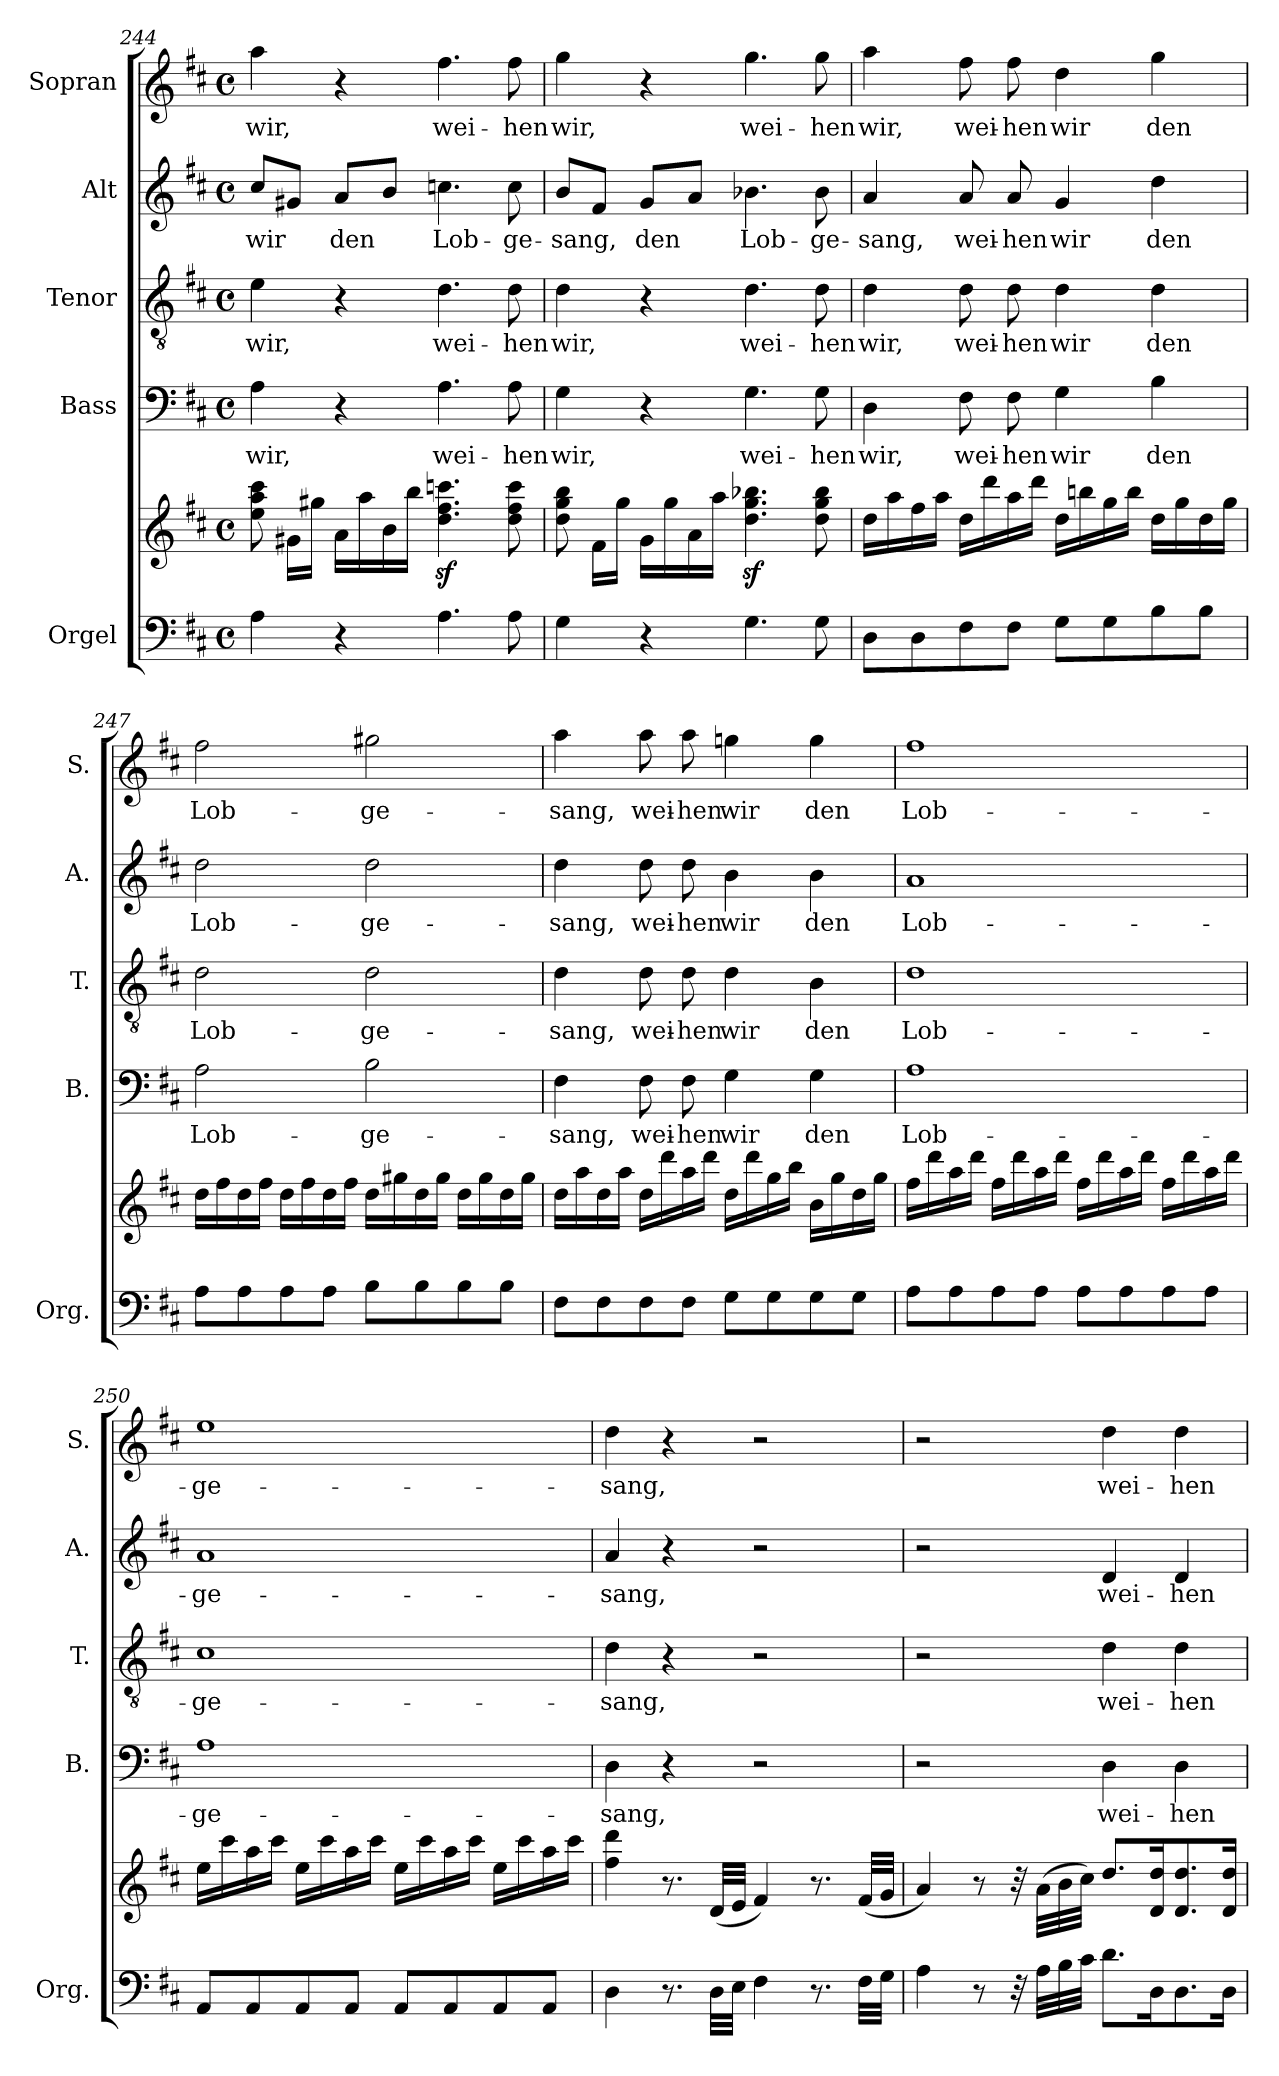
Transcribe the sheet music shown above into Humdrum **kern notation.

**kern	**kern	**kern	**text	**kern	**text	**kern	**text	**kern	**text
*part5	*part5	*part4	*part4	*part3	*part3	*part2	*part2	*part1	*part1
*staff6	*staff5	*staff4	*staff4	*staff3	*staff3	*staff2	*staff2	*staff1	*staff1
*I"Orgel	*	*I"Bass	*	*I"Tenor	*	*I"Alt	*	*I"Sopran	*
*I'Org.	*	*I'B.	*	*I'T.	*	*I'A.	*	*I'S.	*
*clefF4	*clefG2	*clefF4	*	*clefGv2	*	*clefG2	*	*clefG2	*
*k[f#c#]	*k[f#c#]	*k[f#c#]	*	*k[f#c#]	*	*k[f#c#]	*	*k[f#c#]	*
*D:	*D:	*D:	*	*D:	*	*D:	*	*D:	*
*M4/4	*M4/4	*M4/4	*	*M4/4	*	*M4/4	*	*M4/4	*
*met(c)	*met(c)	*met(c)	*	*met(c)	*	*met(c)	*	*met(c)	*
=244	=244	=244	=244	=244	=244	=244	=244	=244	=244
!	!	!	!LO:LY:b	!	!LO:LY:b	!	!LO:LY:b	!	!LO:LY:b
4A\	8ee\ 8aa\ 8ccc#\	4A\	wir,	4e\	wir,	8cc#/L	wir	4aa\	wir,
.	16g#X\LL	.	.	.	.	8g#X/J	.	.	.
.	16gg#X\JJ	.	.	.	.	.	.	.	.
!	!	!	!	!	!	!	!LO:LY:b	!	!
4r	16a\LL	4r	.	4r	.	8a/L	den	4r	.
.	16aa\	.	.	.	.	.	.	.	.
.	16b\	.	.	.	.	8b/J	.	.	.
.	16bb\JJ	.	.	.	.	.	.	.	.
!	!	!	!LO:LY:b	!	!LO:LY:b	!	!LO:LY:b	!	!LO:LY:b
4.A\	4.dd\z< 4.ff#\z< 4.cccn\z<	4.A\	wei-	4.d\	wei-	4.ccn\	Lob-	4.ff#\	wei-
!	!	!	!LO:LY:b	!	!LO:LY:b	!	!LO:LY:b	!	!LO:LY:b
8A\	8dd\ 8ff#\ 8ccc\	8A\	-hen	8d\	-hen	8cc\	-ge-	8ff#\	-hen
=245	=245	=245	=245	=245	=245	=245	=245	=245	=245
!	!	!	!LO:LY:b	!	!LO:LY:b	!	!LO:LY:b	!	!LO:LY:b
4G\	8dd\ 8gg\ 8bb\	4G\	wir,	4d\	wir,	8b/L	-sang,	4gg\	wir,
.	16f#\LL	.	.	.	.	8f#/J	.	.	.
.	16gg\JJ	.	.	.	.	.	.	.	.
!	!	!	!	!	!	!	!LO:LY:b	!	!
4r	16g\LL	4r	.	4r	.	8g/L	den	4r	.
.	16gg\	.	.	.	.	.	.	.	.
.	16a\	.	.	.	.	8a/J	.	.	.
.	16aa\JJ	.	.	.	.	.	.	.	.
!	!	!	!LO:LY:b	!	!LO:LY:b	!	!LO:LY:b	!	!LO:LY:b
4.G\	4.dd\z< 4.gg\z< 4.bb-X\z<	4.G\	wei-	4.d\	wei-	4.b-X\	Lob-	4.gg\	wei-
!	!	!	!LO:LY:b	!	!LO:LY:b	!	!LO:LY:b	!	!LO:LY:b
8G\	8dd\ 8gg\ 8bb-\	8G\	-hen	8d\	-hen	8b-\	-ge-	8gg\	-hen
=246	=246	=246	=246	=246	=246	=246	=246	=246	=246
!	!	!	!LO:LY:b	!	!LO:LY:b	!	!LO:LY:b	!	!LO:LY:b
8D\L	16dd\LL	4D\	wir,	4d\	wir,	4a/	-sang,	4aa\	wir,
.	16aa\	.	.	.	.	.	.	.	.
8D\	16ff#\	.	.	.	.	.	.	.	.
.	16aa\JJ	.	.	.	.	.	.	.	.
!	!	!	!LO:LY:b	!	!LO:LY:b	!	!LO:LY:b	!	!LO:LY:b
8F#\	16dd\LL	8F#\	wei-	8d\	wei-	8a/	wei-	8ff#\	wei-
.	16ddd\	.	.	.	.	.	.	.	.
!	!	!	!LO:LY:b	!	!LO:LY:b	!	!LO:LY:b	!	!LO:LY:b
8F#\J	16aa\	8F#\	-hen	8d\	-hen	8a/	-hen	8ff#\	-hen
.	16ddd\JJ	.	.	.	.	.	.	.	.
!	!	!	!LO:LY:b	!	!LO:LY:b	!	!LO:LY:b	!	!LO:LY:b
8G\L	16dd\LL	4G\	wir	4d\	wir	4g/	wir	4dd\	wir
.	16bbn\	.	.	.	.	.	.	.	.
8G\	16gg\	.	.	.	.	.	.	.	.
.	16bb\JJ	.	.	.	.	.	.	.	.
!	!	!	!LO:LY:b	!	!LO:LY:b	!	!LO:LY:b	!	!LO:LY:b
8B\	16dd\LL	4B\	den	4d\	den	4dd\	den	4gg\	den
.	16gg\	.	.	.	.	.	.	.	.
8B\J	16dd\	.	.	.	.	.	.	.	.
.	16gg\JJ	.	.	.	.	.	.	.	.
!!LO:LB:g=z
=247	=247	=247	=247	=247	=247	=247	=247	=247	=247
!	!	!	!LO:LY:b	!	!LO:LY:b	!	!LO:LY:b	!	!LO:LY:b
8A\L	16dd\LL	2A\	Lob-	2d\	Lob-	2dd\	Lob-	2ff#\	Lob-
.	16ff#\	.	.	.	.	.	.	.	.
8A\	16dd\	.	.	.	.	.	.	.	.
.	16ff#\JJ	.	.	.	.	.	.	.	.
8A\	16dd\LL	.	.	.	.	.	.	.	.
.	16ff#\	.	.	.	.	.	.	.	.
8A\J	16dd\	.	.	.	.	.	.	.	.
.	16ff#\JJ	.	.	.	.	.	.	.	.
!	!	!	!LO:LY:b	!	!LO:LY:b	!	!LO:LY:b	!	!LO:LY:b
8B\L	16dd\LL	2B\	-ge-	2d\	-ge-	2dd\	-ge-	2gg#X\	-ge-
.	16gg#X\	.	.	.	.	.	.	.	.
8B\	16dd\	.	.	.	.	.	.	.	.
.	16gg#\JJ	.	.	.	.	.	.	.	.
8B\	16dd\LL	.	.	.	.	.	.	.	.
.	16gg#\	.	.	.	.	.	.	.	.
8B\J	16dd\	.	.	.	.	.	.	.	.
.	16gg#\JJ	.	.	.	.	.	.	.	.
=248	=248	=248	=248	=248	=248	=248	=248	=248	=248
!	!	!	!LO:LY:b	!	!LO:LY:b	!	!LO:LY:b	!	!LO:LY:b
8F#\L	16dd\LL	4F#\	-sang,	4d\	-sang,	4dd\	-sang,	4aa\	-sang,
.	16aa\	.	.	.	.	.	.	.	.
8F#\	16dd\	.	.	.	.	.	.	.	.
.	16aa\JJ	.	.	.	.	.	.	.	.
!	!	!	!LO:LY:b	!	!LO:LY:b	!	!LO:LY:b	!	!LO:LY:b
8F#\	16dd\LL	8F#\	wei-	8d\	wei-	8dd\	wei-	8aa\	wei-
.	16ddd\	.	.	.	.	.	.	.	.
!	!	!	!LO:LY:b	!	!LO:LY:b	!	!LO:LY:b	!	!LO:LY:b
8F#\J	16aa\	8F#\	-hen	8d\	-hen	8dd\	-hen	8aa\	-hen
.	16ddd\JJ	.	.	.	.	.	.	.	.
!	!	!	!LO:LY:b	!	!LO:LY:b	!	!LO:LY:b	!	!LO:LY:b
8G\L	16dd\LL	4G\	wir	4d\	wir	4b\	wir	4ggn\	wir
.	16ddd\	.	.	.	.	.	.	.	.
8G\	16gg\	.	.	.	.	.	.	.	.
.	16bb\JJ	.	.	.	.	.	.	.	.
!	!	!	!LO:LY:b	!	!LO:LY:b	!	!LO:LY:b	!	!LO:LY:b
8G\	16b\LL	4G\	den	4B\	den	4b\	den	4gg\	den
.	16gg\	.	.	.	.	.	.	.	.
8G\J	16dd\	.	.	.	.	.	.	.	.
.	16gg\JJ	.	.	.	.	.	.	.	.
=249	=249	=249	=249	=249	=249	=249	=249	=249	=249
!	!	!	!LO:LY:b	!	!LO:LY:b	!	!LO:LY:b	!	!LO:LY:b
8A\L	16ff#\LL	1A	Lob-	1d	Lob-	1a	Lob-	1ff#	Lob-
.	16ddd\	.	.	.	.	.	.	.	.
8A\	16aa\	.	.	.	.	.	.	.	.
.	16ddd\JJ	.	.	.	.	.	.	.	.
8A\	16ff#\LL	.	.	.	.	.	.	.	.
.	16ddd\	.	.	.	.	.	.	.	.
8A\J	16aa\	.	.	.	.	.	.	.	.
.	16ddd\JJ	.	.	.	.	.	.	.	.
8A\L	16ff#\LL	.	.	.	.	.	.	.	.
.	16ddd\	.	.	.	.	.	.	.	.
8A\	16aa\	.	.	.	.	.	.	.	.
.	16ddd\JJ	.	.	.	.	.	.	.	.
8A\	16ff#\LL	.	.	.	.	.	.	.	.
.	16ddd\	.	.	.	.	.	.	.	.
8A\J	16aa\	.	.	.	.	.	.	.	.
.	16ddd\JJ	.	.	.	.	.	.	.	.
=250	=250	=250	=250	=250	=250	=250	=250	=250	=250
!	!	!	!LO:LY:b	!	!LO:LY:b	!	!LO:LY:b	!	!LO:LY:b
8AA/L	16ee\LL	1A	-ge-	1c#	-ge-	1a	-ge-	1ee	-ge-
.	16ccc#\	.	.	.	.	.	.	.	.
8AA/	16aa\	.	.	.	.	.	.	.	.
.	16ccc#\JJ	.	.	.	.	.	.	.	.
8AA/	16ee\LL	.	.	.	.	.	.	.	.
.	16ccc#\	.	.	.	.	.	.	.	.
8AA/J	16aa\	.	.	.	.	.	.	.	.
.	16ccc#\JJ	.	.	.	.	.	.	.	.
8AA/L	16ee\LL	.	.	.	.	.	.	.	.
.	16ccc#\	.	.	.	.	.	.	.	.
8AA/	16aa\	.	.	.	.	.	.	.	.
.	16ccc#\JJ	.	.	.	.	.	.	.	.
8AA/	16ee\LL	.	.	.	.	.	.	.	.
.	16ccc#\	.	.	.	.	.	.	.	.
8AA/J	16aa\	.	.	.	.	.	.	.	.
.	16ccc#\JJ	.	.	.	.	.	.	.	.
!!LO:PB:g=z
=251	=251	=251	=251	=251	=251	=251	=251	=251	=251
!	!	!	!LO:LY:b	!	!LO:LY:b	!	!LO:LY:b	!	!LO:LY:b
4D\	4ff#\ 4ddd\	4D\	-sang,	4d\	-sang,	4a/	-sang,	4dd\	-sang,
8.r	8.r	4r	.	4r	.	4r	.	4r	.
32D\LLL	(<32d/LLL	.	.	.	.	.	.	.	.
32E\JJJ	32e/JJJ	.	.	.	.	.	.	.	.
4F#\	4f#/)	2r	.	2r	.	2r	.	2r	.
8.r	8.r	.	.	.	.	.	.	.	.
32F#\LLL	(<32f#/LLL	.	.	.	.	.	.	.	.
32G\JJJ	32g/JJJ	.	.	.	.	.	.	.	.
=252	=252	=252	=252	=252	=252	=252	=252	=252	=252
4A\	4a/)	2r	.	2r	.	2r	.	2r	.
8r	8r	.	.	.	.	.	.	.	.
32r	32r	.	.	.	.	.	.	.	.
32A\LLL	(>32a\LLL	.	.	.	.	.	.	.	.
32B\	32b\	.	.	.	.	.	.	.	.
32c#\JJJ	32cc#\JJJ)	.	.	.	.	.	.	.	.
!	!	!	!LO:LY:b	!	!LO:LY:b	!	!LO:LY:b	!	!LO:LY:b
8.d\L	8.dd/L	4D\	wei-	4d\	wei-	4d/	wei-	4dd\	wei-
16D\k	16d/ 16dd/k	.	.	.	.	.	.	.	.
!	!	!	!LO:LY:b	!	!LO:LY:b	!	!LO:LY:b	!	!LO:LY:b
8.D\	8.d/ 8.dd/	4D\	-hen	4d\	-hen	4d/	-hen	4dd\	-hen
16D\Jk	16d/ 16dd/Jk	.	.	.	.	.	.	.	.
=	=	=	=	=	=	=	=	=	=
*-	*-	*-	*-	*-	*-	*-	*-	*-	*-
